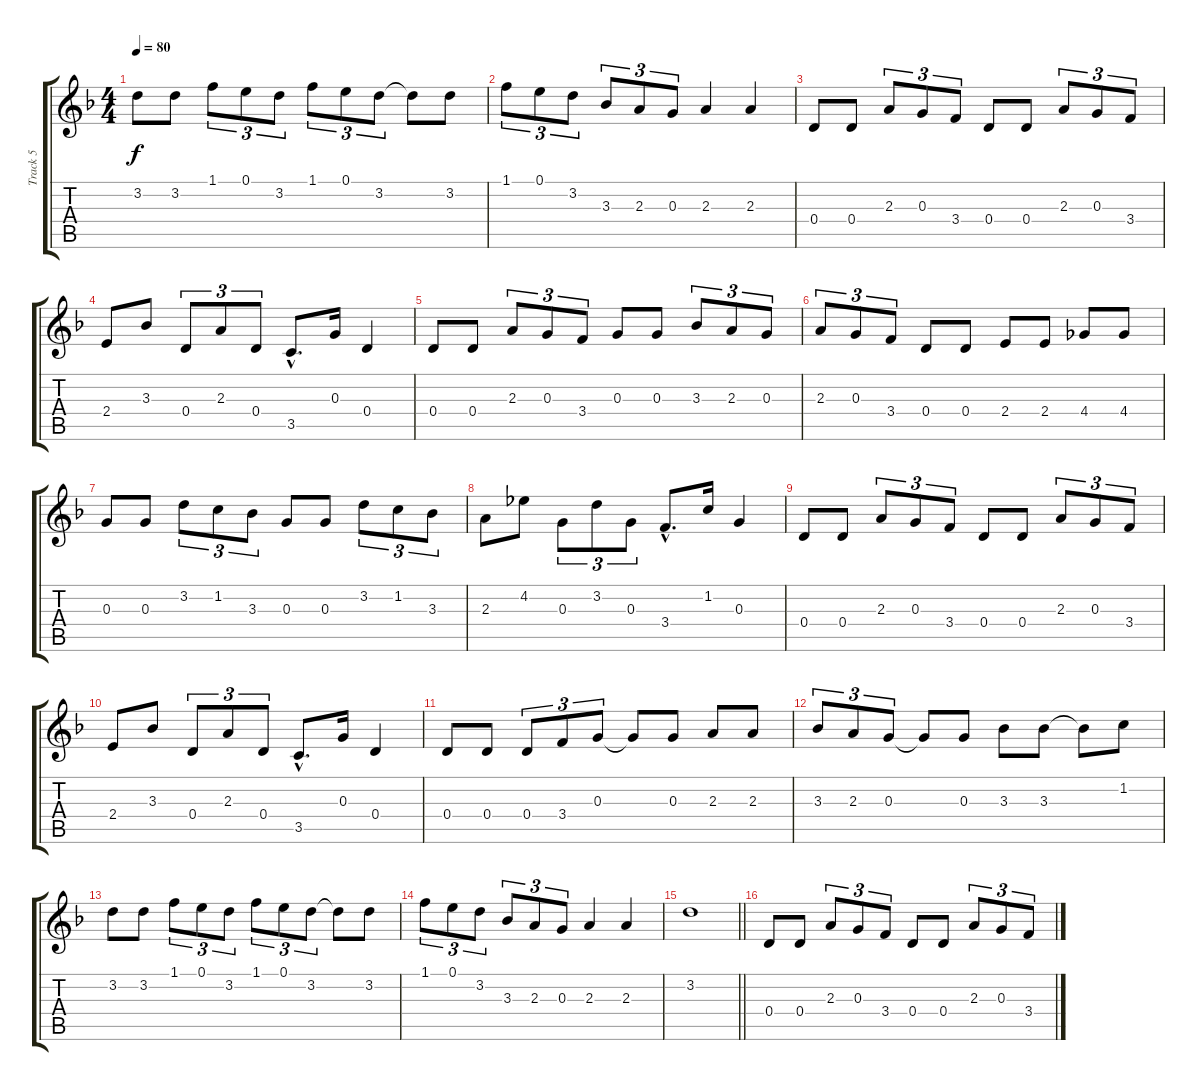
\track ("Track 5" "Track 5") {instrument electricbassfinger}
\staff {score tabs}
\tuning (E4 B3 G3 D3 A2 E2) {hide}
\ts (4 4)
\tempo 80
\clef g2
\ks dminor
3.2.8{dy f} 3.2.8 1.1.8{tu (3 2)} 0.1.8{tu (3 2)} 3.2.8{tu (3 2)} 1.1.8{tu (3 2)} 0.1.8{tu (3 2)} 3.2.8{tu (3 2)} 3.2{t}.8 3.2.8 |
1.1.8{tu (3 2)} 0.1.8{tu (3 2)} 3.2.8{tu (3 2)} 3.3.8{tu (3 2)} 2.3.8{tu (3 2)} 0.3.8{tu (3 2)} 2.3.4 2.3.4 |
0.4.8 0.4.8 2.3.8{tu (3 2)} 0.3.8{tu (3 2)} 3.4.8{tu (3 2)} 0.4.8 0.4.8 2.3.8{tu (3 2)} 0.3.8{tu (3 2)} 3.4.8{tu (3 2)} |
2.4.8 3.3.8 0.4.8{tu (3 2)} 2.3.8{tu (3 2)} 0.4.8{tu (3 2)} 3.5{hac}.8{d} 0.3.16 0.4.4 |
0.4.8 0.4.8 2.3.8{tu (3 2)} 0.3.8{tu (3 2)} 3.4.8{tu (3 2)} 0.3.8 0.3.8 3.3.8{tu (3 2)} 2.3.8{tu (3 2)} 0.3.8{tu (3 2)} |
2.3.8{tu (3 2)} 0.3.8{tu (3 2)} 3.4.8{tu (3 2)} 0.4.8 0.4.8 2.4.8 2.4.8 4.4.8 4.4.8 |
0.3.8 0.3.8 3.2.8{tu (3 2)} 1.2.8{tu (3 2)} 3.3.8{tu (3 2)} 0.3.8 0.3.8 3.2.8{tu (3 2)} 1.2.8{tu (3 2)} 3.3.8{tu (3 2)} |
2.3.8 4.2.8 0.3.8{tu (3 2)} 3.2.8{tu (3 2)} 0.3.8{tu (3 2)} 3.4{hac}.8{d} 1.2.16 0.3.4 |
0.4.8 0.4.8 2.3.8{tu (3 2)} 0.3.8{tu (3 2)} 3.4.8{tu (3 2)} 0.4.8 0.4.8 2.3.8{tu (3 2)} 0.3.8{tu (3 2)} 3.4.8{tu (3 2)} |
2.4.8 3.3.8 0.4.8{tu (3 2)} 2.3.8{tu (3 2)} 0.4.8{tu (3 2)} 3.5{hac}.8{d} 0.3.16 0.4.4 |
0.4.8 0.4.8 0.4.8{tu (3 2)} 3.4.8{tu (3 2)} 0.3.8{tu (3 2)} 0.3{t}.8 0.3.8 2.3.8 2.3.8 |
3.3.8{tu (3 2)} 2.3.8{tu (3 2)} 0.3.8{tu (3 2)} 0.3{t}.8 0.3.8 3.3.8 3.3.8 3.3{t}.8 1.2.8 |
3.2.8 3.2.8 1.1.8{tu (3 2)} 0.1.8{tu (3 2)} 3.2.8{tu (3 2)} 1.1.8{tu (3 2)} 0.1.8{tu (3 2)} 3.2.8{tu (3 2)} 3.2{t}.8 3.2.8 |
1.1.8{tu (3 2)} 0.1.8{tu (3 2)} 3.2.8{tu (3 2)} 3.3.8{tu (3 2)} 2.3.8{tu (3 2)} 0.3.8{tu (3 2)} 2.3.4 2.3.4 |
\barLineRight lightlight
3.2.1 |
0.4.8 0.4.8 2.3.8{tu (3 2)} 0.3.8{tu (3 2)} 3.4.8{tu (3 2)} 0.4.8 0.4.8 2.3.8{tu (3 2)} 0.3.8{tu (3 2)} 3.4.8{tu (3 2)}
